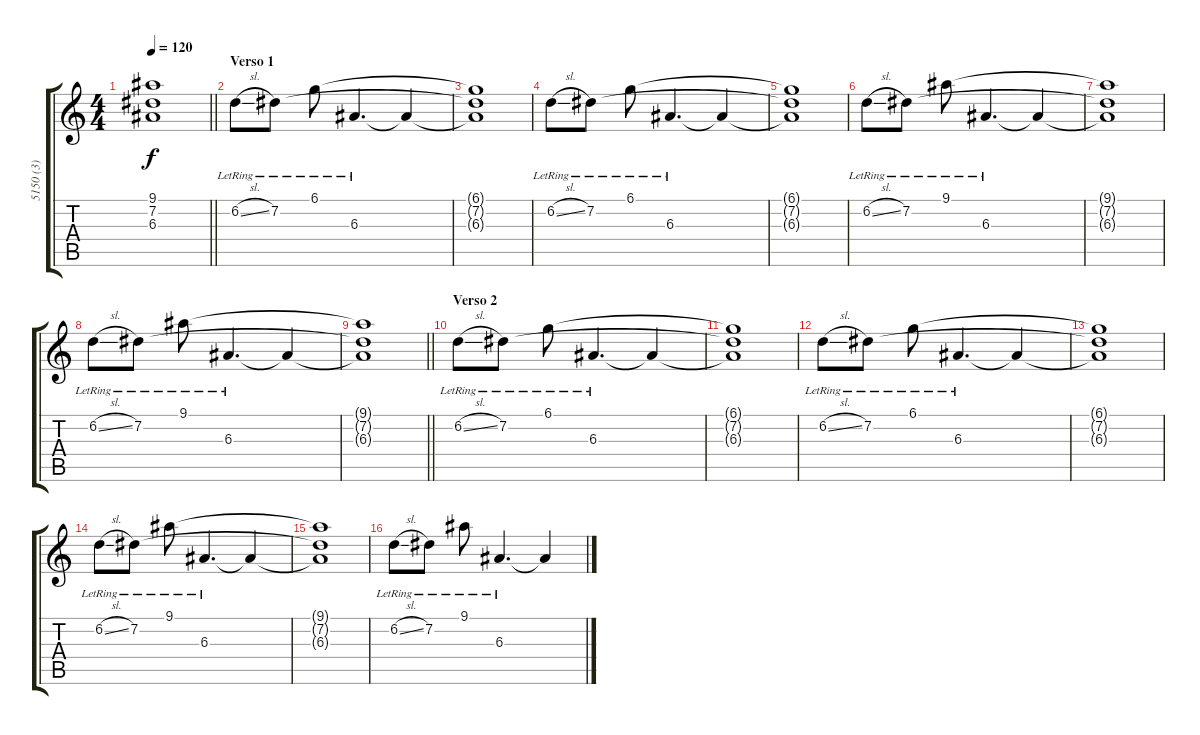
\track ("5150 (3)" "5150 (3)") {instrument electricguitarjazz}
\staff {score tabs}
\tuning (Db4 Ab3 E3 B2 Gb2 B1) {hide}
\ts (4 4)
\tempo 120
\clef g2
\barLineRight lightlight
\ks c
(9.1{t} 7.2{t} 6.3{t}).1{dy f} |
\section ("" "Verso 1")
6.2{sl lr}.8 7.2{lr}.8 6.1{lr}.8 6.3{lr}.4{d} 6.3{t}.4 |
(6.1{t} 7.2{t} 6.3{t}).1 |
6.2{sl lr}.8 7.2{lr}.8 6.1{lr}.8 6.3{lr}.4{d} 6.3{t}.4 |
(6.1{t} 7.2{t} 6.3{t}).1 |
6.2{sl lr}.8 7.2{lr}.8 9.1{lr}.8 6.3{lr}.4{d} 6.3{t}.4 |
(9.1{t} 7.2{t} 6.3{t}).1 |
6.2{sl lr}.8 7.2{lr}.8 9.1{lr}.8 6.3{lr}.4{d} 6.3{t}.4 |
\barLineRight lightlight
(9.1{t} 7.2{t} 6.3{t}).1 |
\section ("" "Verso 2")
6.2{sl lr}.8 7.2{lr}.8 6.1{lr}.8 6.3{lr}.4{d} 6.3{t}.4 |
(6.1{t} 7.2{t} 6.3{t}).1 |
6.2{sl lr}.8 7.2{lr}.8 6.1{lr}.8 6.3{lr}.4{d} 6.3{t}.4 |
(6.1{t} 7.2{t} 6.3{t}).1 |
6.2{sl lr}.8 7.2{lr}.8 9.1{lr}.8 6.3{lr}.4{d} 6.3{t}.4 |
(9.1{t} 7.2{t} 6.3{t}).1 |
6.2{sl lr}.8 7.2{lr}.8 9.1{lr}.8 6.3{lr}.4{d} 6.3{t}.4
